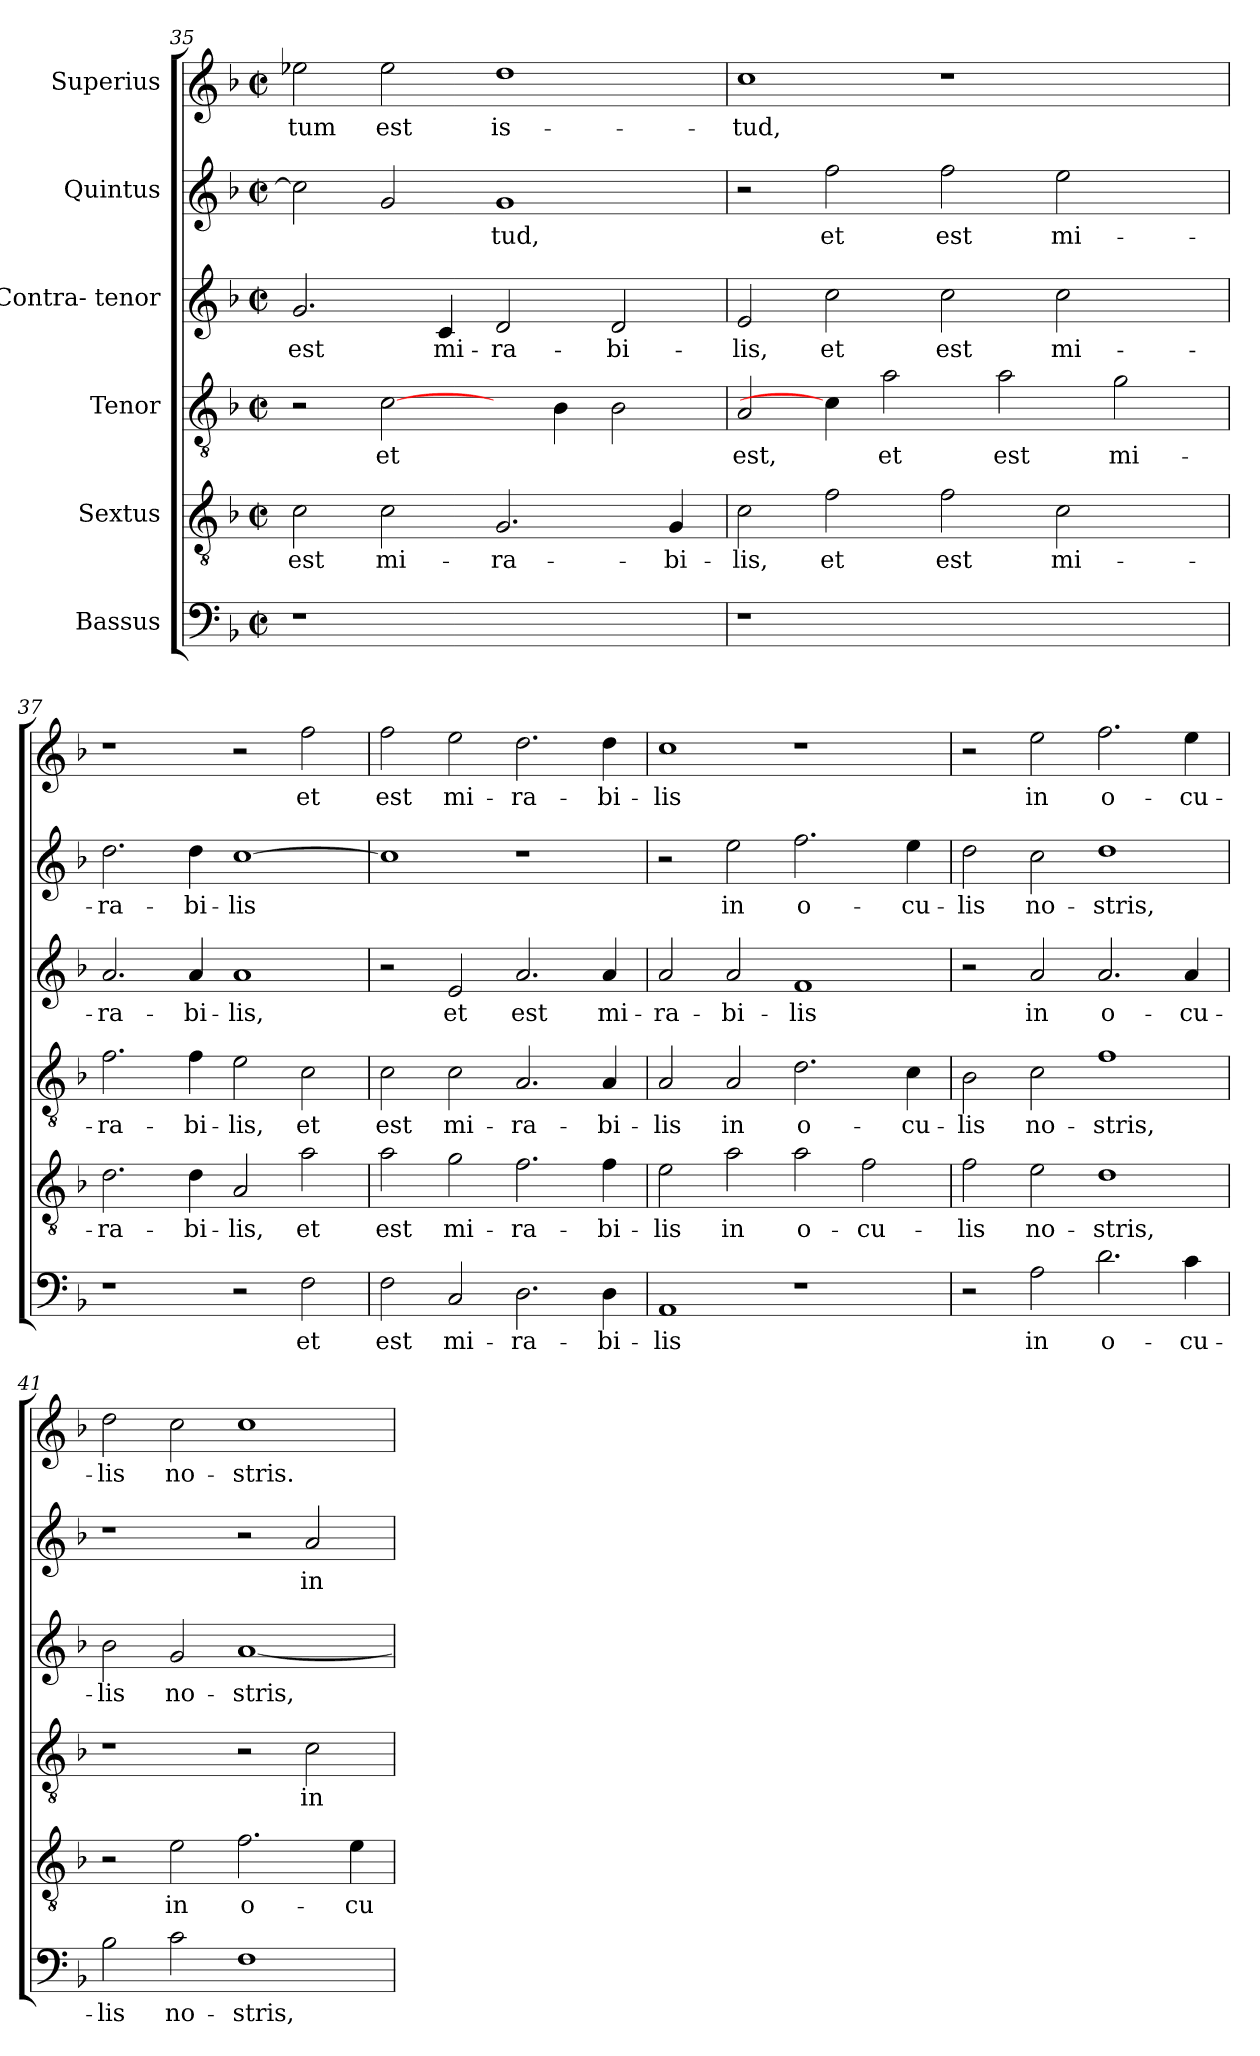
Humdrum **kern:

**kern	**text	**kern	**text	**kern	**text	**kern	**text	**kern	**text	**kern	**text
*part6	*part6	*part5	*part5	*part4	*part4	*part3	*part3	*part2	*part2	*part1	*part1
*staff6	*staff6	*staff5	*staff5	*staff4	*staff4	*staff3	*staff3	*staff2	*staff2	*staff1	*staff1
*I"Bassus	*	*I"Sextus	*	*I"Tenor	*	*I"Contra- tenor	*	*I"Quintus	*	*I"Superius	*
*clefF4	*	*clefGv2	*	*clefGv2	*	*clefG2	*	*clefG2	*	*clefG2	*
*k[b-]	*	*k[b-]	*	*k[b-]	*	*k[b-]	*	*k[b-]	*	*k[b-]	*
*F:	*	*F:	*	*F:	*	*F:	*	*F:	*	*F:	*
*M2/2	*	*M2/2	*	*M2/2	*	*M2/2	*	*M2/2	*	*M2/2	*
*met(c|)	*	*met(c|)	*	*met(c|)	*	*met(c|)	*	*met(c|)	*	*met(c|)	*
=35	=35	=35	=35	=35	=35	=35	=35	=35	=35	=35	=35
!	!	!	!LO:LY:b	!	!	!	!LO:LY:b	!	!	!	!LO:LY:b
1r	.	2c\	est	2r	.	2.g/	est	2cc\]	.	2ee-X\	-tum
!	!	!	!LO:LY:b	!	!LO:LY:b	!	!	!	!	!	!LO:LY:b
.	.	2c\	mi-	[2c\	et	.	.	2g/	.	2ee-\	est
!	!	!	!	!	!	!	!LO:LY:b	!	!	!	!
.	.	.	.	.	.	4c/	mi-	.	.	.	.
!	!	!	!LO:LY:b	!	!	!	!LO:LY:b	!	!LO:LY:b	!	!LO:LY:b
1ryy	.	2.G/	-ra-	4ryy	.	2d/	-ra-	1g	-tud,	1dd	is-
.	.	.	.	4B-\	.	.	.	.	.	.	.
!	!	!	!	!	!	!	!LO:LY:b	!	!	!	!
.	.	.	.	2B-\	.	2d/	-bi-	.	.	.	.
!	!	!	!LO:LY:b	!	!	!	!	!	!	!	!
.	.	4G/	-bi-	.	.	.	.	.	.	.	.
!!LO:LB:g=z
=36	=36	=36	=36	=36	=36	=36	=36	=36	=36	=36	=36
!	!	!	!LO:LY:b	!	!LO:LY:b	!	!LO:LY:b	!	!	!	!LO:LY:b
1r	.	2c\	-lis,	2A/	est,	2e/	-lis,	2r	.	1cc	-tud,
!	!	!	!LO:LY:b	!	!	!	!LO:LY:b	!	!LO:LY:b	!	!
.	.	2f\	et	4c\]	.	2cc\	et	2ff\	et	.	.
!	!	!	!	!	!LO:LY:b	!	!	!	!	!	!
.	.	.	.	2a\	et	.	.	.	.	.	.
!	!	!	!LO:LY:b	!	!	!	!LO:LY:b	!	!LO:LY:b	!	!
1ryy	.	2f\	est	.	.	2cc\	est	2ff\	est	1r	.
!	!	!	!	!	!LO:LY:b	!	!	!	!	!	!
.	.	.	.	2a\	est	.	.	.	.	.	.
!	!	!	!LO:LY:b	!	!	!	!LO:LY:b	!	!LO:LY:b	!	!
.	.	2c\	mi-	.	.	2cc\	mi-	2ee\	mi-	.	.
!	!	!	!	!	!LO:LY:b	!	!	!	!	!	!
.	.	.	.	2g\	mi-	.	.	.	.	.	.
4ryy	.	4ryy	.	.	.	4ryy	.	4ryy	.	4ryy	.
=37	=37	=37	=37	=37	=37	=37	=37	=37	=37	=37	=37
!	!	!	!LO:LY:b	!	!LO:LY:b	!	!LO:LY:b	!	!LO:LY:b	!	!
1r	.	2.d\	-ra-	2.f\	-ra-	2.a/	-ra-	2.dd\	-ra-	1r	.
!	!	!	!LO:LY:b	!	!LO:LY:b	!	!LO:LY:b	!	!LO:LY:b	!	!
.	.	4d\	-bi-	4f\	-bi-	4a/	-bi-	4dd\	-bi-	.	.
!	!	!	!LO:LY:b	!	!LO:LY:b	!	!LO:LY:b	!	!LO:LY:b	!	!
2r	.	2A/	-lis,	2e\	-lis,	1a	-lis,	[1cc	-lis	2r	.
!	!LO:LY:b	!	!LO:LY:b	!	!LO:LY:b	!	!	!	!	!	!LO:LY:b
2F\	et	2a\	et	2c\	et	.	.	.	.	2ff\	et
=38	=38	=38	=38	=38	=38	=38	=38	=38	=38	=38	=38
!	!LO:LY:b	!	!LO:LY:b	!	!LO:LY:b	!	!	!	!	!	!LO:LY:b
2F\	est	2a\	est	2c\	est	2r	.	1cc]	.	2ff\	est
!	!LO:LY:b	!	!LO:LY:b	!	!LO:LY:b	!	!LO:LY:b	!	!	!	!LO:LY:b
2C/	mi-	2g\	mi-	2c\	mi-	2e/	et	.	.	2ee\	mi-
!	!LO:LY:b	!	!LO:LY:b	!	!LO:LY:b	!	!LO:LY:b	!	!	!	!LO:LY:b
2.D\	-ra-	2.f\	-ra-	2.A/	-ra-	2.a/	est	1r	.	2.dd\	-ra-
!	!LO:LY:b	!	!LO:LY:b	!	!LO:LY:b	!	!LO:LY:b	!	!	!	!LO:LY:b
4D\	-bi-	4f\	-bi-	4A/	-bi-	4a/	mi-	.	.	4dd\	-bi-
=39	=39	=39	=39	=39	=39	=39	=39	=39	=39	=39	=39
!	!LO:LY:b	!	!LO:LY:b	!	!LO:LY:b	!	!LO:LY:b	!	!	!	!LO:LY:b
1AA	-lis	2e\	-lis	2A/	-lis	2a/	-ra-	2r	.	1cc	-lis
!	!	!	!LO:LY:b	!	!LO:LY:b	!	!LO:LY:b	!	!LO:LY:b	!	!
.	.	2a\	in	2A/	in	2a/	-bi-	2ee\	in	.	.
!	!	!	!LO:LY:b	!	!LO:LY:b	!	!LO:LY:b	!	!LO:LY:b	!	!
1r	.	2a\	o-	2.d\	o-	1f	-lis	2.ff\	o-	1r	.
!	!	!	!LO:LY:b	!	!	!	!	!	!	!	!
.	.	2f\	-cu-	.	.	.	.	.	.	.	.
!	!	!	!	!	!LO:LY:b	!	!	!	!LO:LY:b	!	!
.	.	.	.	4c\	-cu-	.	.	4ee\	-cu-	.	.
!!LO:PB:g=z
=40	=40	=40	=40	=40	=40	=40	=40	=40	=40	=40	=40
!	!	!	!LO:LY:b	!	!LO:LY:b	!	!	!	!LO:LY:b	!	!
2r	.	2f\	-lis	2B-\	-lis	2r	.	2dd\	-lis	2r	.
!	!LO:LY:b	!	!LO:LY:b	!	!LO:LY:b	!	!LO:LY:b	!	!LO:LY:b	!	!LO:LY:b
2A\	in	2e\	no-	2c\	no-	2a/	in	2cc\	no-	2ee\	in
!	!LO:LY:b	!	!LO:LY:b	!	!LO:LY:b	!	!LO:LY:b	!	!LO:LY:b	!	!LO:LY:b
2.d\	o-	1d	-stris,	1f	-stris,	2.a/	o-	1dd	-stris,	2.ff\	o-
!	!LO:LY:b	!	!	!	!	!	!LO:LY:b	!	!	!	!LO:LY:b
4c\	-cu-	.	.	.	.	4a/	-cu-	.	.	4ee\	-cu-
=41	=41	=41	=41	=41	=41	=41	=41	=41	=41	=41	=41
!	!LO:LY:b	!	!	!	!	!	!LO:LY:b	!	!	!	!LO:LY:b
2B-\	-lis	2r	.	1r	.	2b-\	-lis	1r	.	2dd\	-lis
!	!LO:LY:b	!	!LO:LY:b	!	!	!	!LO:LY:b	!	!	!	!LO:LY:b
2c\	no-	2e\	in	.	.	2g/	no-	.	.	2cc\	no-
!	!LO:LY:b	!	!LO:LY:b	!	!	!	!LO:LY:b	!	!	!	!LO:LY:b
1F	-stris,	2.f\	o-	2r	.	[1a	-stris,	2r	.	1cc	-stris.
!	!	!	!	!	!LO:LY:b	!	!	!	!LO:LY:b	!	!
.	.	.	.	2c\	in	.	.	2a/	in	.	.
!	!	!	!LO:LY:b	!	!	!	!	!	!	!	!
.	.	4e\	-cu-	.	.	.	.	.	.	.	.
=	=	=	=	=	=	=	=	=	=	=	=
*-	*-	*-	*-	*-	*-	*-	*-	*-	*-	*-	*-
